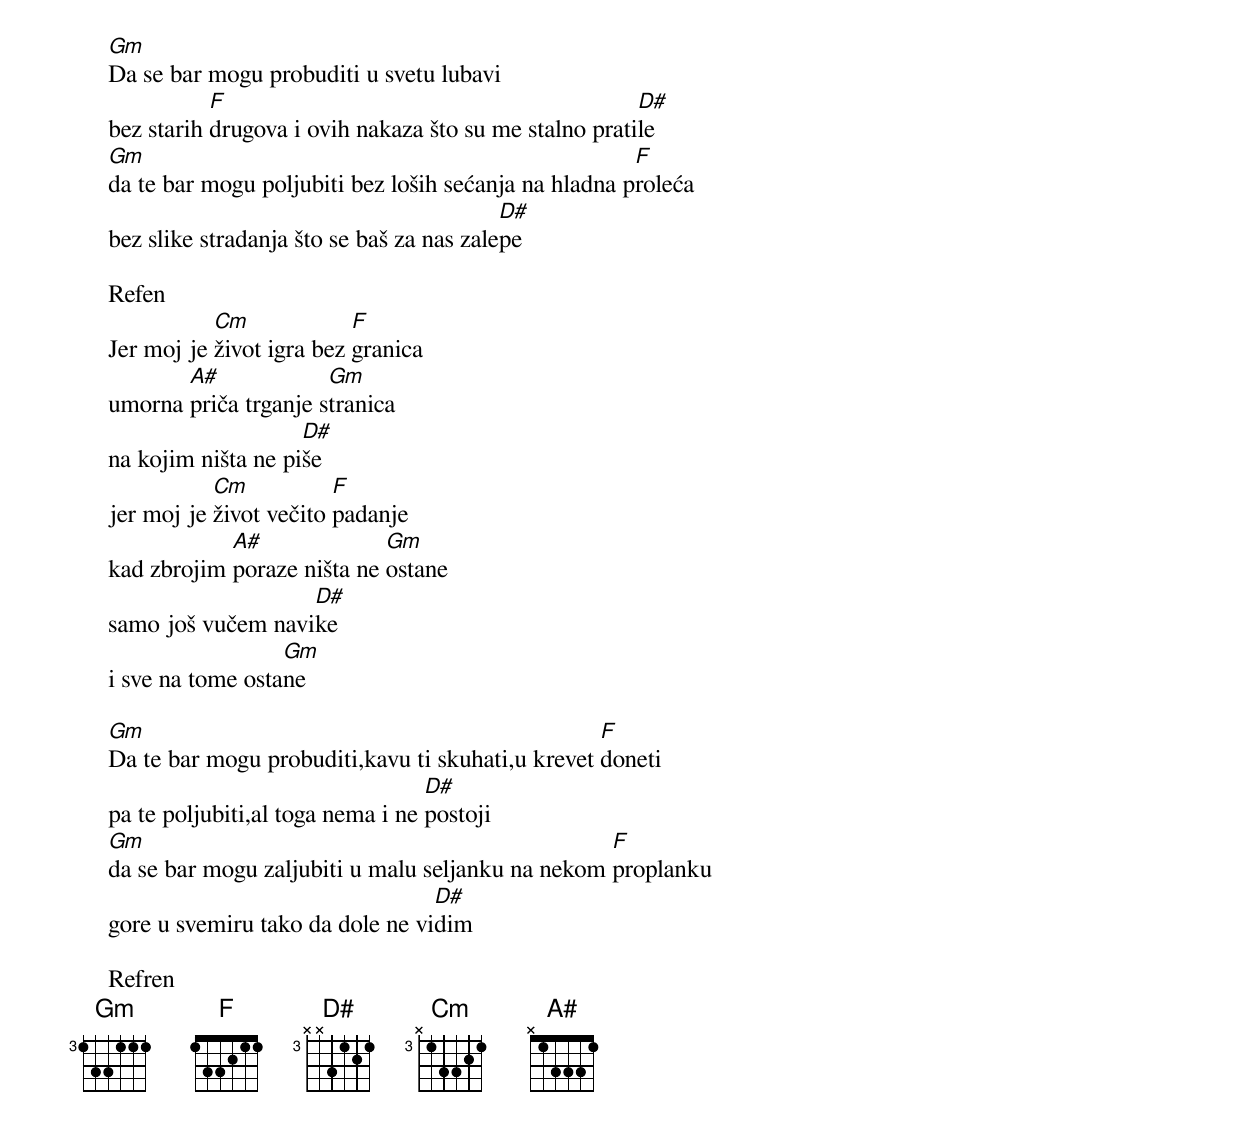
    Gm
    Da se bar mogu probuditi u svetu lubavi
               F                                           D#
    bez starih drugova i ovih nakaza što su me stalno pratile
    Gm                                                    F
    da te bar mogu poljubiti bez loših sećanja na hladna proleća
                                              D#
    bez slike stradanja što se baš za nas zalepe

    Refen
               Cm             F
    Jer moj je život igra bez granica
           A#             Gm
    umorna priča trganje stranica
                        D#
    na kojim ništa ne piše
               Cm           F
    jer moj je život večito padanje
                A#              Gm
    kad zbrojim poraze ništa ne ostane
                       D#
    samo još vučem navike
                      Gm
    i sve na tome ostane

    Gm                                                F
    Da te bar mogu probuditi,kavu ti skuhati,u krevet doneti
                                      D#
    pa te poljubiti,al toga nema i ne postoji
    Gm                                                F
    da se bar mogu zaljubiti u malu seljanku na nekom proplanku
                                     D#
    gore u svemiru tako da dole ne vidim

    Refren
